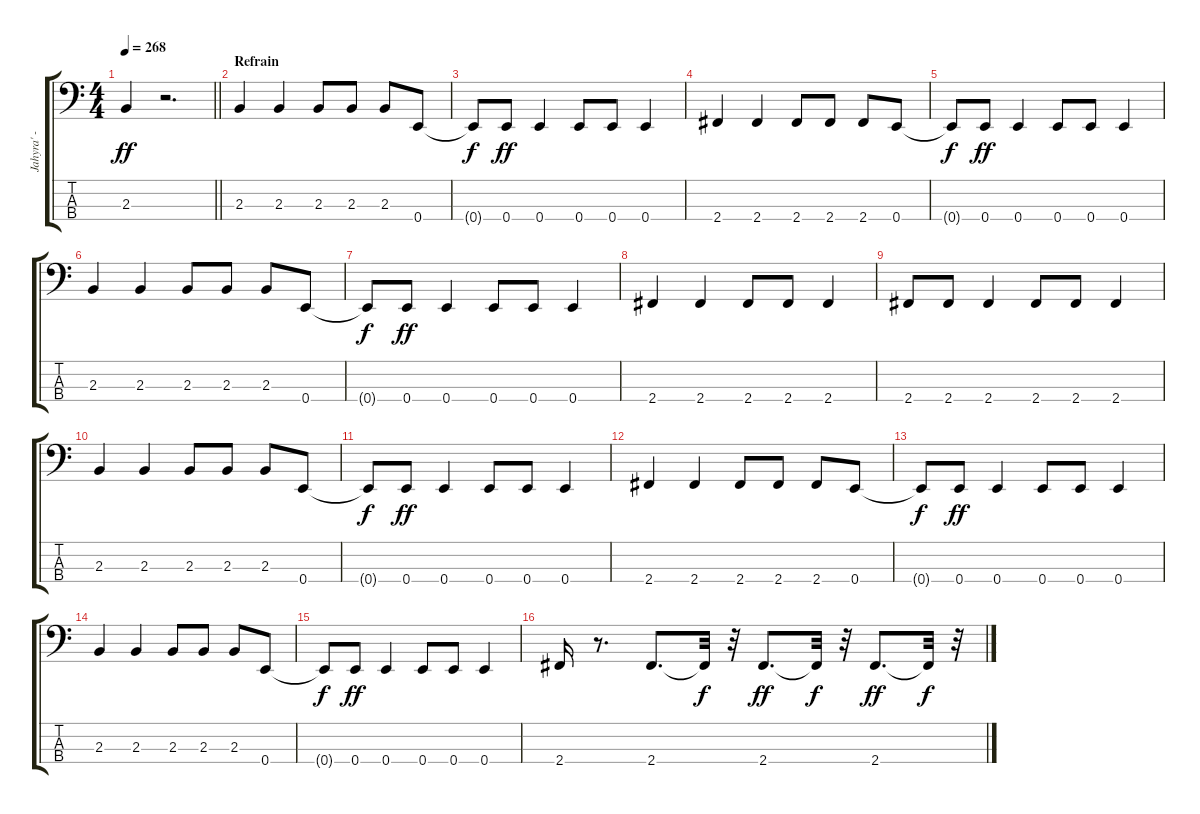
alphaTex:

\track ("Jahyra' - Basse" "Jahyra' - ") {instrument electricbassfinger}
\staff {score tabs}
\tuning (G2 D2 A1 E1) {hide}
\ts (4 4)
\tempo 268
\clef f4
\barLineRight lightlight
\ks c
2.3.4{dy ff} r.2{d} |
\section ("" "Refrain")
2.3.4 2.3.4 2.3.8 2.3.8 2.3.8 0.4.8 |
0.4{t}.8{dy f} 0.4.8{dy ff} 0.4.4 0.4.8 0.4.8 0.4.4 |
2.4.4 2.4.4 2.4.8 2.4.8 2.4.8 0.4.8 |
0.4{t}.8{dy f} 0.4.8{dy ff} 0.4.4 0.4.8 0.4.8 0.4.4 |
2.3.4 2.3.4 2.3.8 2.3.8 2.3.8 0.4.8 |
0.4{t}.8{dy f} 0.4.8{dy ff} 0.4.4 0.4.8 0.4.8 0.4.4 |
2.4.4 2.4.4 2.4.8 2.4.8 2.4.4 |
2.4.8 2.4.8 2.4.4 2.4.8 2.4.8 2.4.4 |
2.3.4 2.3.4 2.3.8 2.3.8 2.3.8 0.4.8 |
0.4{t}.8{dy f} 0.4.8{dy ff} 0.4.4 0.4.8 0.4.8 0.4.4 |
2.4.4 2.4.4 2.4.8 2.4.8 2.4.8 0.4.8 |
0.4{t}.8{dy f} 0.4.8{dy ff} 0.4.4 0.4.8 0.4.8 0.4.4 |
2.3.4 2.3.4 2.3.8 2.3.8 2.3.8 0.4.8 |
0.4{t}.8{dy f} 0.4.8{dy ff} 0.4.4 0.4.8 0.4.8 0.4.4 |
2.4.16 r.8{d} 2.4.8{d} 2.4{t}.32{dy f} r.32 2.4.8{d dy ff} 2.4{t}.32{dy f} r.32 2.4.8{d dy ff} 2.4{t}.32{dy f} r.32
